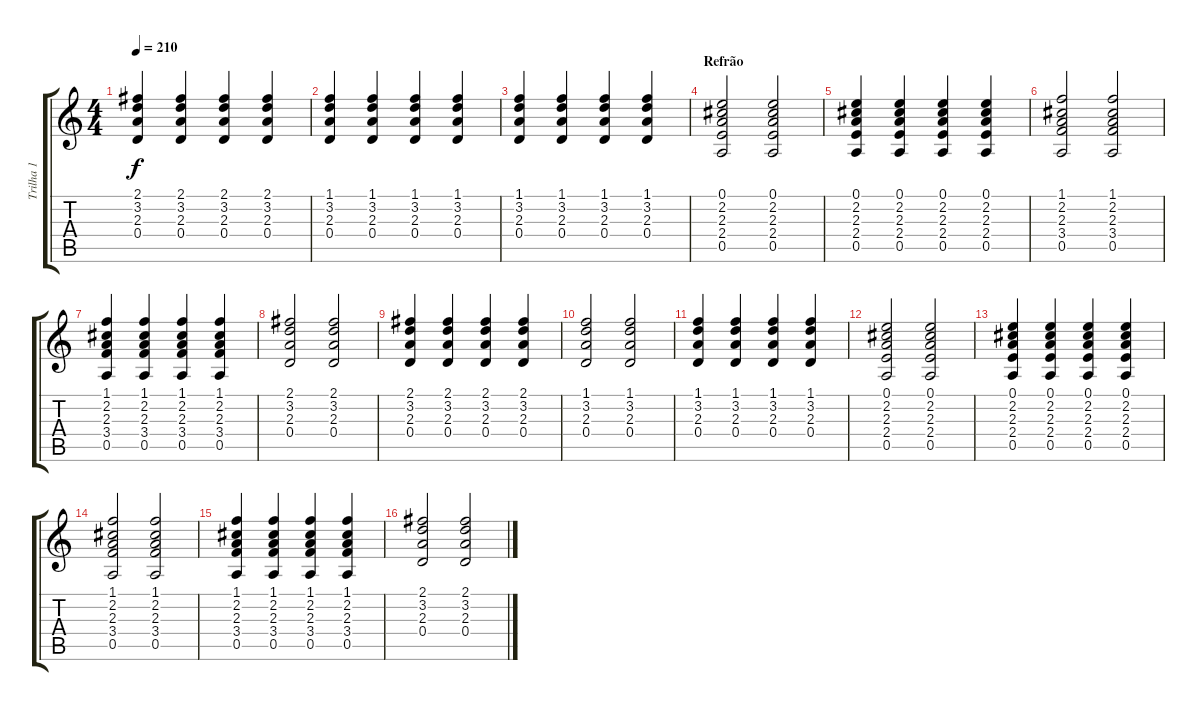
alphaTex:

\track ("Trilha 1" "Trilha 1") {instrument acousticguitarnylon}
\staff {score tabs}
\tuning (E4 B3 G3 D3 A2 E2) {hide}
\ts (4 4)
\tempo 210
\clef g2
\ks c
(2.1 3.2 2.3 0.4).4{dy f} (2.1 3.2 2.3 0.4).4 (2.1 3.2 2.3 0.4).4 (2.1 3.2 2.3 0.4).4 |
(1.1 3.2 2.3 0.4).4 (1.1 3.2 2.3 0.4).4 (1.1 3.2 2.3 0.4).4 (1.1 3.2 2.3 0.4).4 |
(1.1 3.2 2.3 0.4).4 (1.1 3.2 2.3 0.4).4 (1.1 3.2 2.3 0.4).4 (1.1 3.2 2.3 0.4).4 |
\section ("" "Refrão")
(0.1 2.2 2.3 2.4 0.5).2 (0.1 2.2 2.3 2.4 0.5).2 |
(0.1 2.2 2.3 2.4 0.5).4 (0.1 2.2 2.3 2.4 0.5).4 (0.1 2.2 2.3 2.4 0.5).4 (0.1 2.2 2.3 2.4 0.5).4 |
(1.1 2.2 2.3 3.4 0.5).2 (1.1 2.2 2.3 3.4 0.5).2 |
(1.1 2.2 2.3 3.4 0.5).4 (1.1 2.2 2.3 3.4 0.5).4 (1.1 2.2 2.3 3.4 0.5).4 (1.1 2.2 2.3 3.4 0.5).4 |
(2.1 3.2 2.3 0.4).2 (2.1 3.2 2.3 0.4).2 |
(2.1 3.2 2.3 0.4).4 (2.1 3.2 2.3 0.4).4 (2.1 3.2 2.3 0.4).4 (2.1 3.2 2.3 0.4).4 |
(1.1 3.2 2.3 0.4).2 (1.1 3.2 2.3 0.4).2 |
(1.1 3.2 2.3 0.4).4 (1.1 3.2 2.3 0.4).4 (1.1 3.2 2.3 0.4).4 (1.1 3.2 2.3 0.4).4 |
(0.1 2.2 2.3 2.4 0.5).2 (0.1 2.2 2.3 2.4 0.5).2 |
(0.1 2.2 2.3 2.4 0.5).4 (0.1 2.2 2.3 2.4 0.5).4 (0.1 2.2 2.3 2.4 0.5).4 (0.1 2.2 2.3 2.4 0.5).4 |
(1.1 2.2 2.3 3.4 0.5).2 (1.1 2.2 2.3 3.4 0.5).2 |
(1.1 2.2 2.3 3.4 0.5).4 (1.1 2.2 2.3 3.4 0.5).4 (1.1 2.2 2.3 3.4 0.5).4 (1.1 2.2 2.3 3.4 0.5).4 |
(2.1 3.2 2.3 0.4).2 (2.1 3.2 2.3 0.4).2
